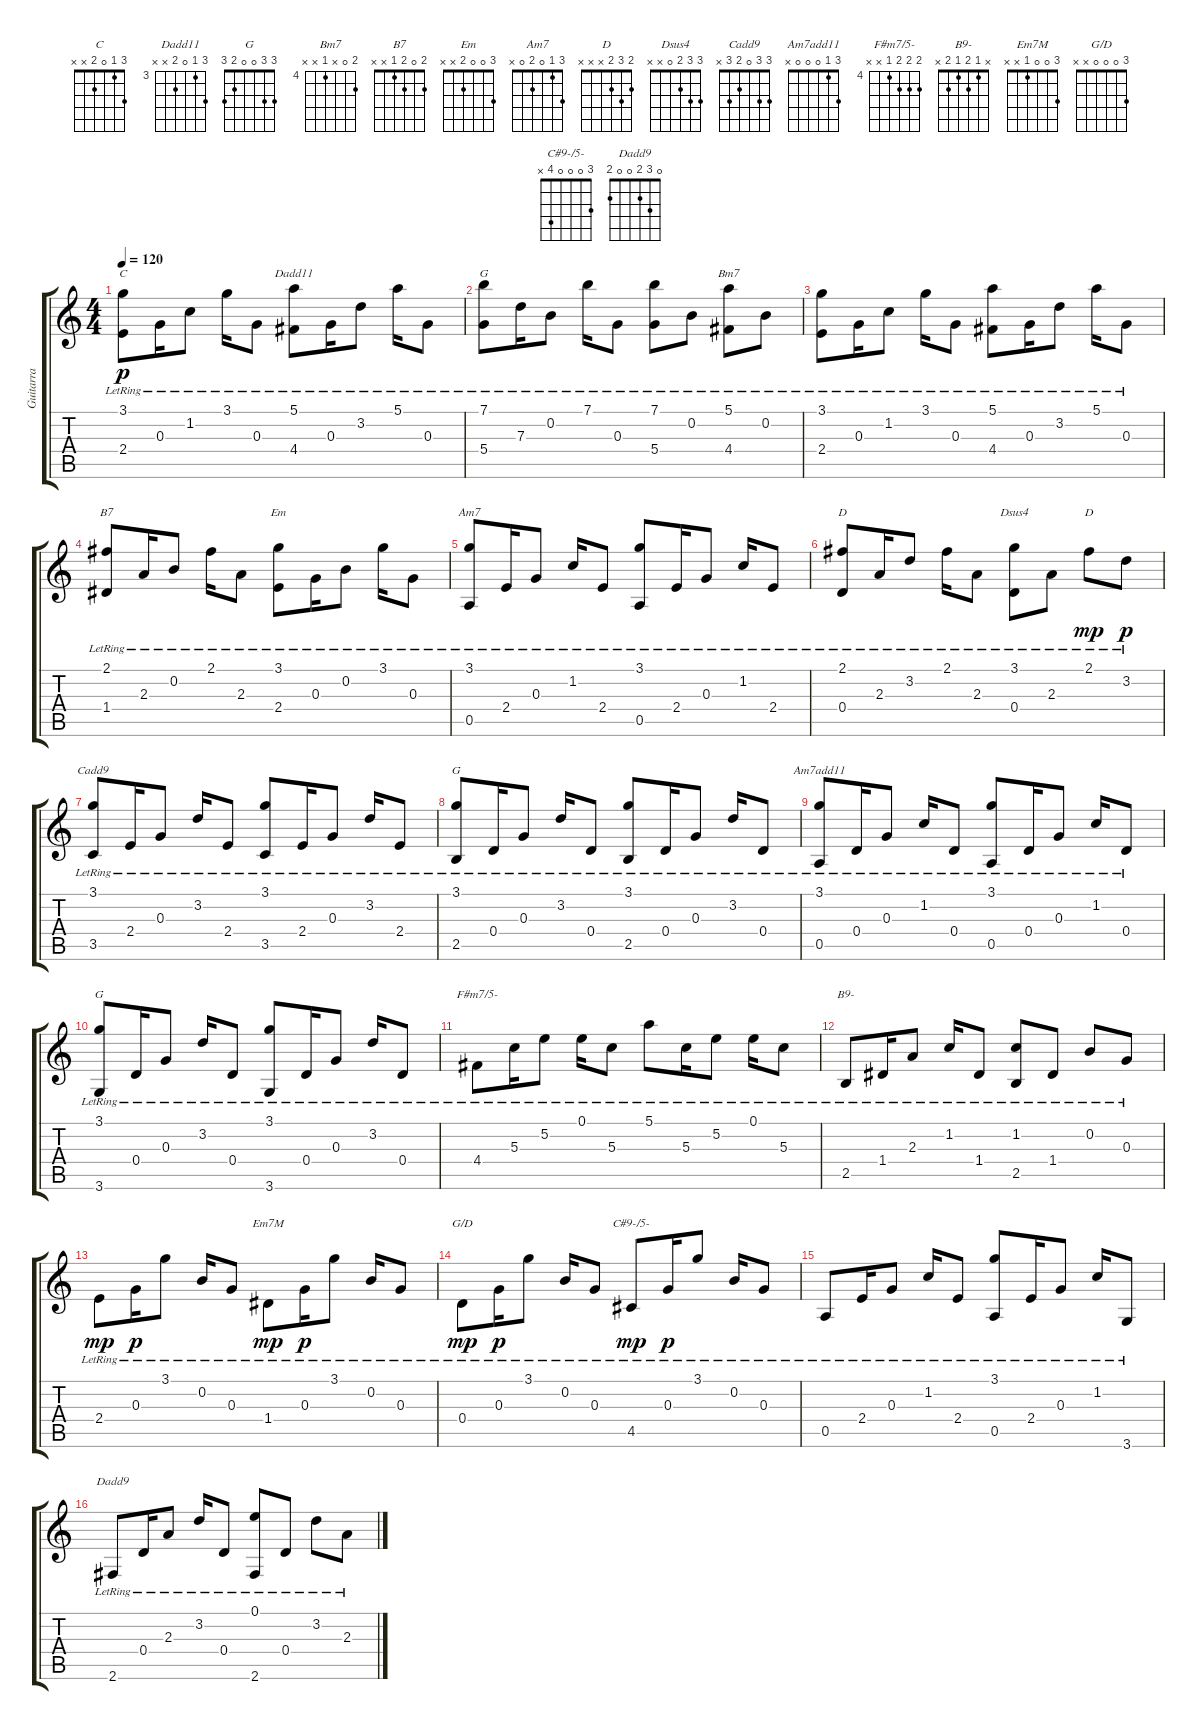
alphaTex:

\track ("Guitarra" "Guitarra") {instrument acousticguitarnylon}
\staff {score tabs}
\tuning (E4 B3 G3 D3 A2 E2) {hide}
\chord ("C" 3 1 0 2 x x)
\chord ("Dadd11" 5 3 0 4 x x) {firstfret 3}
\chord ("G" 7 0 7 5 x x) {firstfret 5}
\chord ("Bm7" 5 0 x 4 x x) {firstfret 4}
\chord ("B7" 2 0 2 1 x x)
\chord ("Em" 3 0 0 2 x x)
\chord ("Am7" 3 1 0 2 0 x)
\chord ("D" 2 3 2 0 x x)
\chord ("Dsus4" 3 3 2 0 x x)
\chord ("D" 2 3 2 x x x)
\chord ("Cadd9" 3 3 0 2 3 x)
\chord ("G" 3 0 0 0 2 x)
\chord ("Am7add11" 3 1 0 0 0 x)
\chord ("G" 3 3 0 0 2 3)
\chord ("F#m7/5-" 5 5 5 4 x x) {firstfret 4}
\chord ("B9-" x 1 2 1 2 x)
\chord ("Em7M" 3 0 0 1 x x)
\chord ("G/D" 3 0 0 0 x x)
\chord ("C#9-/5-" 3 0 0 0 4 x)
\chord ("Dadd9" 0 3 2 0 0 2)
\ts (4 4)
\tempo 120
\clef g2
\ks c
(3.1{lr} 2.4{lr}).8{ch "C" dy p} 0.3{lr}.16 1.2{lr}.8 3.1{lr}.16 0.3{lr}.8 (5.1{lr} 4.4{lr}).8{ch "Dadd11"} 0.3{lr}.16 3.2{lr}.8 5.1{lr}.16 0.3{lr}.8 |
(7.1{lr} 5.4{lr}).8{ch "G"} 7.3{lr}.16 0.2{lr}.8 7.1{lr}.16 0.3{lr}.8 (7.1{lr} 5.4{lr}).8 0.2{lr}.8 (5.1{lr} 4.4{lr}).8{ch "Bm7"} 0.2{lr}.8 |
(3.1{lr} 2.4{lr}).8 0.3{lr}.16 1.2{lr}.8 3.1{lr}.16 0.3{lr}.8 (5.1{lr} 4.4{lr}).8 0.3{lr}.16 3.2{lr}.8 5.1{lr}.16 0.3{lr}.8 |
(2.1{lr} 1.4{lr}).8{ch "B7"} 2.3{lr}.16 0.2{lr}.8 2.1{lr}.16 2.3{lr}.8 (3.1{lr} 2.4{lr}).8{ch "Em"} 0.3{lr}.16 0.2{lr}.8 3.1{lr}.16 0.3{lr}.8 |
(3.1{lr} 0.5{lr}).8{ch "Am7"} 2.4{lr}.16 0.3{lr}.8 1.2{lr}.16 2.4{lr}.8 (3.1{lr} 0.5{lr}).8 2.4{lr}.16 0.3{lr}.8 1.2{lr}.16 2.4{lr}.8 |
(2.1{lr} 0.4{lr}).8{ch "D"} 2.3{lr}.16 3.2{lr}.8 2.1{lr}.16 2.3{lr}.8 (3.1{lr} 0.4{lr}).8{ch "Dsus4"} 2.3{lr}.8 2.1{lr}.8{ch "D" dy mp} 3.2{lr}.8{dy p} |
(3.1{lr} 3.5{lr}).8{ch "Cadd9"} 2.4{lr}.16 0.3{lr}.8 3.2{lr}.16 2.4{lr}.8 (3.1{lr} 3.5{lr}).8 2.4{lr}.16 0.3{lr}.8 3.2{lr}.16 2.4{lr}.8 |
(3.1{lr} 2.5{lr}).8{ch "G"} 0.4{lr}.16 0.3{lr}.8 3.2{lr}.16 0.4{lr}.8 (3.1{lr} 2.5{lr}).8 0.4{lr}.16 0.3{lr}.8 3.2{lr}.16 0.4{lr}.8 |
(3.1{lr} 0.5{lr}).8{ch "Am7add11"} 0.4{lr}.16 0.3{lr}.8 1.2{lr}.16 0.4{lr}.8 (3.1{lr} 0.5{lr}).8 0.4{lr}.16 0.3{lr}.8 1.2{lr}.16 0.4{lr}.8 |
(3.1{lr} 3.6{lr}).8{ch "G"} 0.4{lr}.16 0.3{lr}.8 3.2{lr}.16 0.4{lr}.8 (3.1{lr} 3.6{lr}).8 0.4{lr}.16 0.3{lr}.8 3.2{lr}.16 0.4{lr}.8 |
4.4{lr}.8{ch "F#m7/5-"} 5.3{lr}.16 5.2{lr}.8 0.1{lr}.16 5.3{lr}.8 5.1{lr}.8 5.3{lr}.16 5.2{lr}.8 0.1{lr}.16 5.3{lr}.8 |
2.5{lr}.8{ch "B9-"} 1.4{lr}.16 2.3{lr}.8 1.2{lr}.16 1.4{lr}.8 (1.2{lr} 2.5{lr}).8 1.4{lr}.8 0.2{lr}.8 0.3{lr}.8 |
2.4{lr}.8{dy mp} 0.3{lr}.16{dy p} 3.1{lr}.8 0.2{lr}.16 0.3{lr}.8 1.4{lr}.8{ch "Em7M" dy mp} 0.3{lr}.16{dy p} 3.1{lr}.8 0.2{lr}.16 0.3{lr}.8 |
0.4{lr}.8{ch "G/D" dy mp} 0.3{lr}.16{dy p} 3.1{lr}.8 0.2{lr}.16 0.3{lr}.8 4.5{lr}.8{ch "C#9-/5-" dy mp} 0.3{lr}.16{dy p} 3.1{lr}.8 0.2{lr}.16 0.3{lr}.8 |
0.5{lr}.8 2.4{lr}.16 0.3{lr}.8 1.2{lr}.16 2.4{lr}.8 (3.1{lr} 0.5{lr}).8 2.4{lr}.16 0.3{lr}.8 1.2{lr}.16 3.6{lr}.8 |
2.6{lr}.8{ch "Dadd9"} 0.4{lr}.16 2.3{lr}.8 3.2{lr}.16 0.4{lr}.8 (0.1{lr} 2.6{lr}).8 0.4{lr}.8 3.2{lr}.8 2.3{lr}.8
